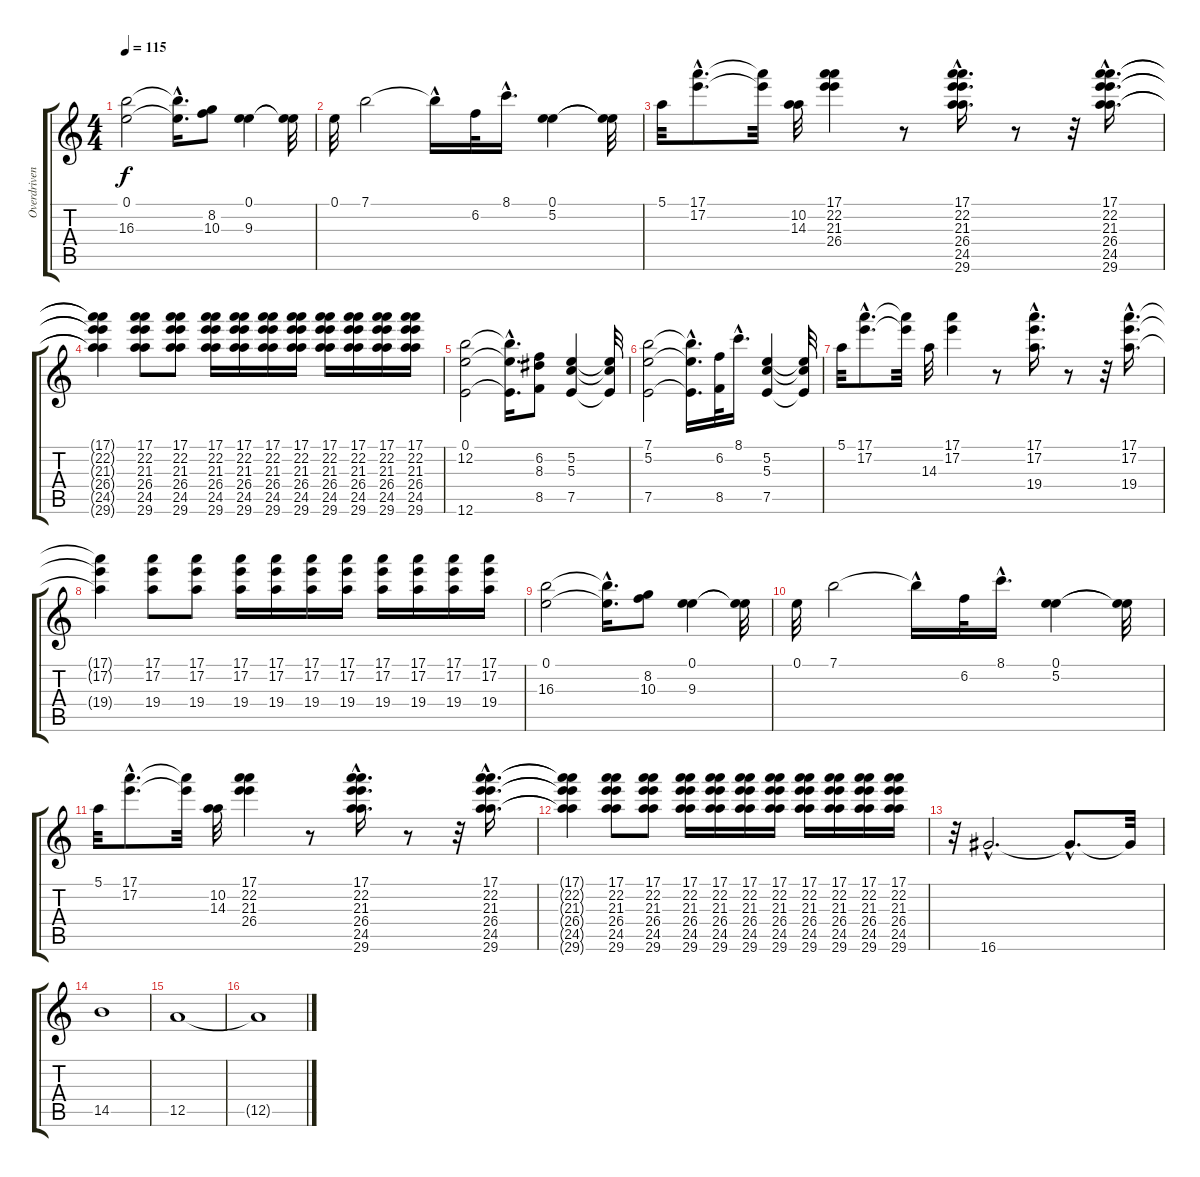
\track ("Overdriven Guitar" "Overdriven") {instrument overdrivenguitar}
\staff {score tabs}
\tuning (E4 B3 G3 D3 A2 E2) {hide}
\ts (4 4)
\tempo 115
\clef g2
\ks c
(0.1 16.3).2{dy f} (0.1{hac t} 16.3{hac t}).16{d} (8.2 10.3).8 (0.1 9.3).4 (0.1{t} 9.3{t}).32 |
0.1.32 7.1.2 7.1{hac t}.16 6.2.32 8.1{hac}.16{d} (0.1 5.2).4 (0.1{t} 5.2{t}).32 |
5.1.32 (17.1{hac} 17.2{hac}).8{d} (17.1{t} 17.2{t}).32 (10.2 14.3).32 (17.1 22.2 21.3 26.4).4 r.8 (17.1{hac} 22.2{hac} 21.3{hac} 26.4{hac} 24.5{hac} 29.6{hac}).16{d} r.8 r.32 (17.1{hac} 22.2{hac} 21.3{hac} 26.4{hac} 24.5{hac} 29.6{hac}).16{d} |
(17.1{t} 22.2{t} 21.3{t} 26.4{t} 24.5{t} 29.6{t}).4 (17.1 22.2 21.3 26.4 24.5 29.6).8 (17.1 22.2 21.3 26.4 24.5 29.6).8 (17.1 22.2 21.3 26.4 24.5 29.6).16 (17.1 22.2 21.3 26.4 24.5 29.6).16 (17.1 22.2 21.3 26.4 24.5 29.6).16 (17.1 22.2 21.3 26.4 24.5 29.6).16 (17.1 22.2 21.3 26.4 24.5 29.6).16 (17.1 22.2 21.3 26.4 24.5 29.6).16 (17.1 22.2 21.3 26.4 24.5 29.6).16 (17.1 22.2 21.3 26.4 24.5 29.6).16 |
(0.1 12.2 12.6).2 (0.1{hac t} 12.2{hac t} 12.6{hac t}).16{d} (6.2 8.3 8.5).8 (5.2 5.3 7.5).4 (5.2{t} 5.3{t} 7.5{t}).32 |
(7.1 5.2 7.5).2 (7.1{hac t} 5.2{hac t} 7.5{hac t}).16{d} (6.2 8.5).32 8.1{hac}.16{d} (5.2 5.3 7.5).4 (5.2{t} 5.3{t} 7.5{t}).32 |
5.1.32 (17.1{hac} 17.2{hac}).8{d} (17.1{t} 17.2{t}).32 14.3.32 (17.1 17.2).4 r.8 (17.1{hac} 17.2{hac} 19.4{hac}).16{d} r.8 r.32 (17.1{hac} 17.2{hac} 19.4{hac}).16{d} |
(17.1{t} 17.2{t} 19.4{t}).4 (17.1 17.2 19.4).8 (17.1 17.2 19.4).8 (17.1 17.2 19.4).16 (17.1 17.2 19.4).16 (17.1 17.2 19.4).16 (17.1 17.2 19.4).16 (17.1 17.2 19.4).16 (17.1 17.2 19.4).16 (17.1 17.2 19.4).16 (17.1 17.2 19.4).16 |
(0.1 16.3).2 (0.1{hac t} 16.3{hac t}).16{d} (8.2 10.3).8 (0.1 9.3).4 (0.1{t} 9.3{t}).32 |
0.1.32 7.1.2 7.1{hac t}.16 6.2.32 8.1{hac}.16{d} (0.1 5.2).4 (0.1{t} 5.2{t}).32 |
5.1.32 (17.1{hac} 17.2{hac}).8{d} (17.1{t} 17.2{t}).32 (10.2 14.3).32 (17.1 22.2 21.3 26.4).4 r.8 (17.1{hac} 22.2{hac} 21.3{hac} 26.4{hac} 24.5{hac} 29.6{hac}).16{d} r.8 r.32 (17.1{hac} 22.2{hac} 21.3{hac} 26.4{hac} 24.5{hac} 29.6{hac}).16{d} |
(17.1{t} 22.2{t} 21.3{t} 26.4{t} 24.5{t} 29.6{t}).4 (17.1 22.2 21.3 26.4 24.5 29.6).8 (17.1 22.2 21.3 26.4 24.5 29.6).8 (17.1 22.2 21.3 26.4 24.5 29.6).16 (17.1 22.2 21.3 26.4 24.5 29.6).16 (17.1 22.2 21.3 26.4 24.5 29.6).16 (17.1 22.2 21.3 26.4 24.5 29.6).16 (17.1 22.2 21.3 26.4 24.5 29.6).16 (17.1 22.2 21.3 26.4 24.5 29.6).16 (17.1 22.2 21.3 26.4 24.5 29.6).16 (17.1 22.2 21.3 26.4 24.5 29.6).16 |
r.32 16.6{hac}.2{d} 16.6{hac t}.8{d} 16.6{t}.32 |
14.5.1 |
12.5.1 |
12.5{t}.1
